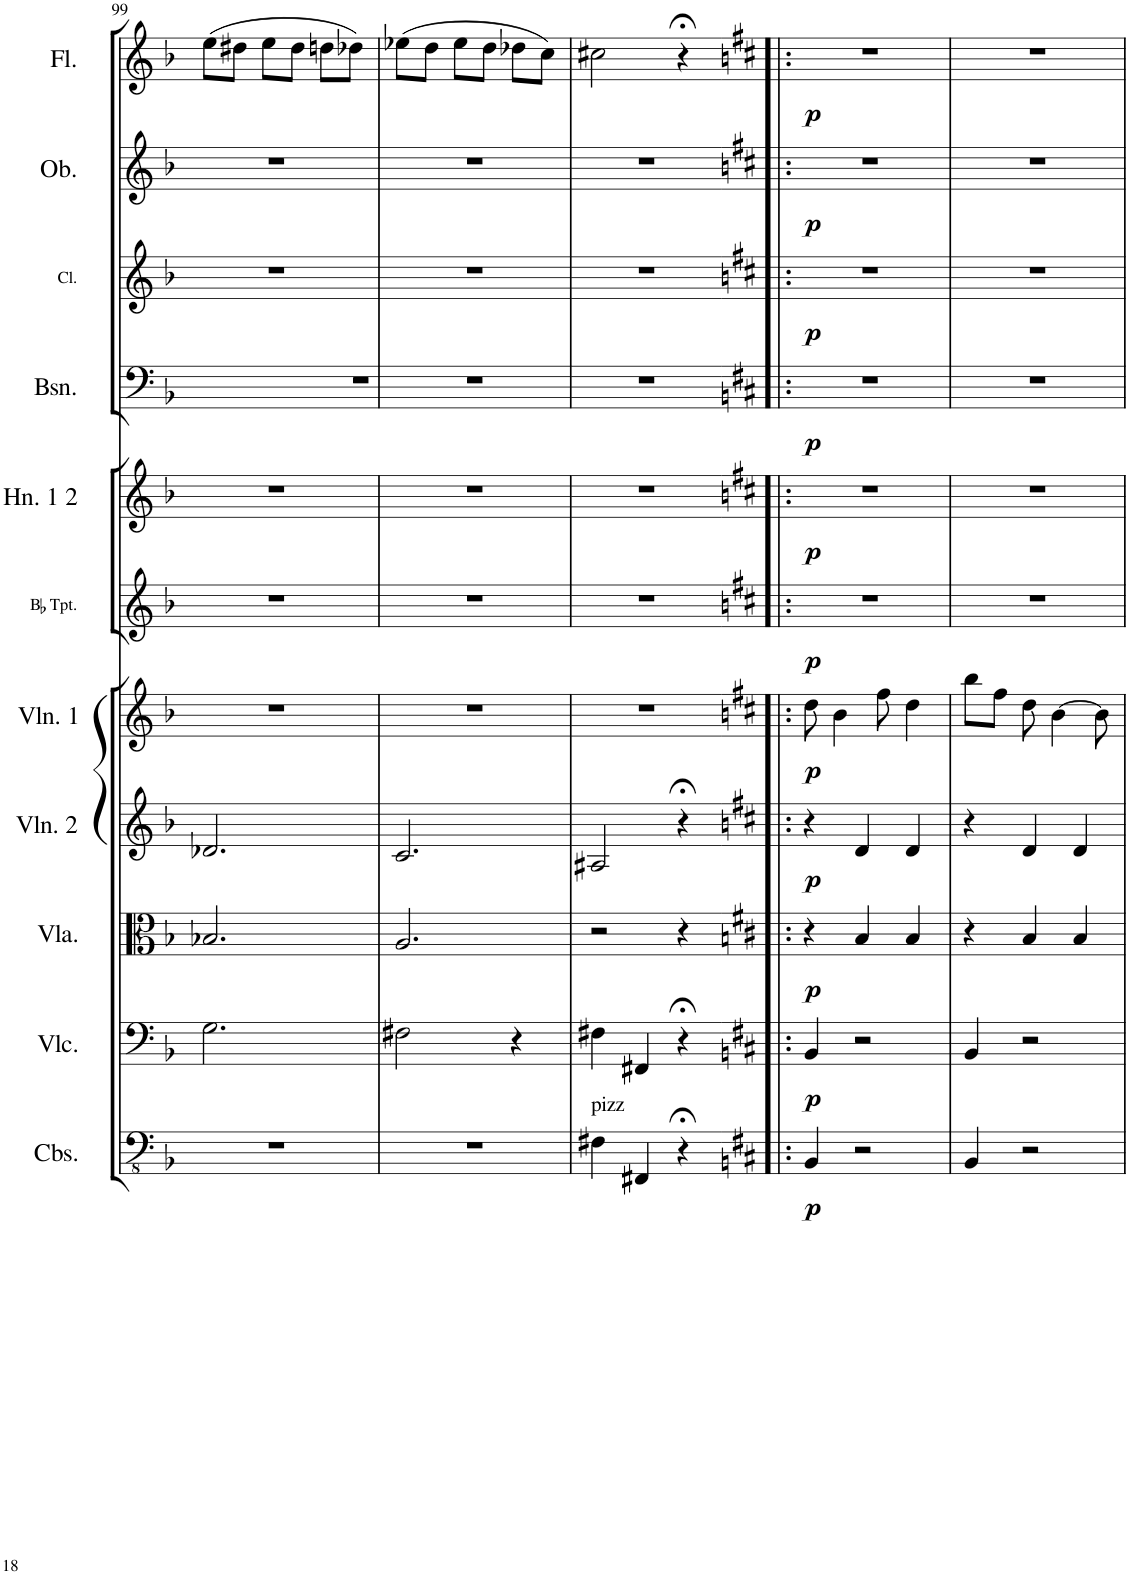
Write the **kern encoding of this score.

**kern	**dynam	**kern	**dynam	**kern	**dynam	**kern	**dynam	**kern	**dynam	**kern	**dynam	**kern	**dynam	**kern	**dynam	**kern	**dynam	**kern	**dynam	**kern	**dynam
*part11	*part11	*part10	*part10	*part9	*part9	*part8	*part8	*part7	*part7	*part6	*part6	*part5	*part5	*part4	*part4	*part3	*part3	*part2	*part2	*part1	*part1
*staff11	*staff11	*staff10	*staff10	*staff9	*staff9	*staff8	*staff8	*staff7	*staff7	*staff6	*staff6	*staff5	*staff5	*staff4	*staff4	*staff3	*staff3	*staff2	*staff2	*staff1	*staff1
*I"Basses	*	*I"Cellos	*	*I"Violas	*	*I"Violins 2	*	*I"Violins 1	*	*I"B Flat Trumpet	*	*I"F Horn 1 2	*	*I"Bassoon	*	*I"B Flat Clarinet	*	*I"Oboe	*	*I"Flute	*
*	*	*	*	*I'Vla.	*	*I'Vln. 2	*	*I'Vln. 1	*	*	*	*I'Hn. 1 2	*	*I'Bsn.	*	*I'Cl.	*	*I'Ob.	*	*I'Fl.	*
!!LO:PB:g=z
*clefFv4	*	*clefF4	*	*clefC3	*	*clefG2	*	*clefG2	*	*clefG2	*	*clefG2	*	*clefF4	*	*clefG2	*	*clefG2	*	*clefG2	*
*ITrd7c12	*	*	*	*	*	*	*	*	*	*ITrd1c2	*	*ITrd4c7	*	*	*	*ITrd1c2	*	*	*	*	*
*k[b-]	*	*k[b-]	*	*k[b-]	*	*k[b-]	*	*k[b-]	*	*k[b-]	*	*k[b-]	*	*k[b-]	*	*k[b-]	*	*k[b-]	*	*k[b-]	*
*M3/4	*	*M3/4	*	*M3/4	*	*M3/4	*	*M3/4	*	*M3/4	*	*M3/4	*	*M3/4	*	*M3/4	*	*M3/4	*	*M3/4	*
=99	=99	=99	=99	=99	=99	=99	=99	=99	=99	=99	=99	=99	=99	=99	=99	=99	=99	=99	=99	=99	=99
2.r	.	2.G\	.	2.B-X/	.	2.d-X/	.	2.r	.	2.r	.	2.r	.	2.r	.	2.r	.	2.r	.	(8ee\L	.
.	.	.	.	.	.	.	.	.	.	.	.	.	.	.	.	.	.	.	.	8dd#X\J	.
.	.	.	.	.	.	.	.	.	.	.	.	.	.	.	.	.	.	.	.	8ee\L	.
.	.	.	.	.	.	.	.	.	.	.	.	.	.	.	.	.	.	.	.	8dd#\J	.
.	.	.	.	.	.	.	.	.	.	.	.	.	.	.	.	.	.	.	.	8ddn\L	.
.	.	.	.	.	.	.	.	.	.	.	.	.	.	.	.	.	.	.	.	8dd-X\J)	.
=100	=100	=100	=100	=100	=100	=100	=100	=100	=100	=100	=100	=100	=100	=100	=100	=100	=100	=100	=100	=100	=100
2.r	.	2F#X\	.	2.A/	.	2.c/	.	2.r	.	2.r	.	2.r	.	2.r	.	2.r	.	2.r	.	(8ee-X\L	.
.	.	.	.	.	.	.	.	.	.	.	.	.	.	.	.	.	.	.	.	8dd\J	.
.	.	.	.	.	.	.	.	.	.	.	.	.	.	.	.	.	.	.	.	8ee-\L	.
.	.	.	.	.	.	.	.	.	.	.	.	.	.	.	.	.	.	.	.	8dd\J	.
.	.	4r	.	.	.	.	.	.	.	.	.	.	.	.	.	.	.	.	.	8dd-X\L	.
.	.	.	.	.	.	.	.	.	.	.	.	.	.	.	.	.	.	.	.	8cc\J)	.
=101	=101	=101	=101	=101	=101	=101	=101	=101	=101	=101	=101	=101	=101	=101	=101	=101	=101	=101	=101	=101	=101
!LO:TX:a:t=pizz	!	!	!	!	!	!	!	!	!	!	!	!	!	!	!	!	!	!	!	!	!
4FF#X\	.	4F#X\	.	2r	.	2A#X/	.	2.r	.	2.r	.	2.r	.	2.r	.	2.r	.	2.r	.	2cc#X\	.
4FFF#X/	.	4FF#X/	.	.	.	.	.	.	.	.	.	.	.	.	.	.	.	.	.	.	.
4r;<	.	4r;<	.	4r	.	4r;<	.	.	.	.	.	.	.	.	.	.	.	.	.	4r;<	.
=102!|:	=102!|:	=102!|:	=102!|:	=102!|:	=102!|:	=102!|:	=102!|:	=102!|:	=102!|:	=102!|:	=102!|:	=102!|:	=102!|:	=102!|:	=102!|:	=102!|:	=102!|:	=102!|:	=102!|:	=102!|:	=102!|:
*k[f#c#]	*	*k[f#c#]	*	*k[f#c#]	*	*k[f#c#]	*	*k[f#c#]	*	*k[f#c#]	*	*k[f#c#]	*	*k[f#c#]	*	*k[f#c#]	*	*k[f#c#]	*	*k[f#c#]	*
!	!LO:DY:b	!	!LO:DY:b	!	!LO:DY:b	!	!LO:DY:b	!	!LO:DY:b	!	!LO:DY:b	!	!LO:DY:b	!	!LO:DY:b	!	!LO:DY:b	!	!LO:DY:b	!	!LO:DY:b
4BBB/	p	4BB/	p	4r	p	4r	p	8dd\	p	2.r	p	2.r	p	2.r	p	2.r	p	2.r	p	2.r	p
.	.	.	.	.	.	.	.	4b\	.	.	.	.	.	.	.	.	.	.	.	.	.
2r	.	2r	.	4B/	.	4d/	.	.	.	.	.	.	.	.	.	.	.	.	.	.	.
.	.	.	.	.	.	.	.	8ff#\	.	.	.	.	.	.	.	.	.	.	.	.	.
.	.	.	.	4B/	.	4d/	.	4dd\	.	.	.	.	.	.	.	.	.	.	.	.	.
=103	=103	=103	=103	=103	=103	=103	=103	=103	=103	=103	=103	=103	=103	=103	=103	=103	=103	=103	=103	=103	=103
4BBB/	.	4BB/	.	4r	.	4r	.	8bb\L	.	2.r	.	2.r	.	2.r	.	2.r	.	2.r	.	2.r	.
.	.	.	.	.	.	.	.	8ff#\J	.	.	.	.	.	.	.	.	.	.	.	.	.
2r	.	2r	.	4B/	.	4d/	.	8dd\	.	.	.	.	.	.	.	.	.	.	.	.	.
.	.	.	.	.	.	.	.	[4b\	.	.	.	.	.	.	.	.	.	.	.	.	.
.	.	.	.	4B/	.	4d/	.	.	.	.	.	.	.	.	.	.	.	.	.	.	.
.	.	.	.	.	.	.	.	8b\]	.	.	.	.	.	.	.	.	.	.	.	.	.
=	=	=	=	=	=	=	=	=	=	=	=	=	=	=	=	=	=	=	=	=	=
*-	*-	*-	*-	*-	*-	*-	*-	*-	*-	*-	*-	*-	*-	*-	*-	*-	*-	*-	*-	*-	*-
